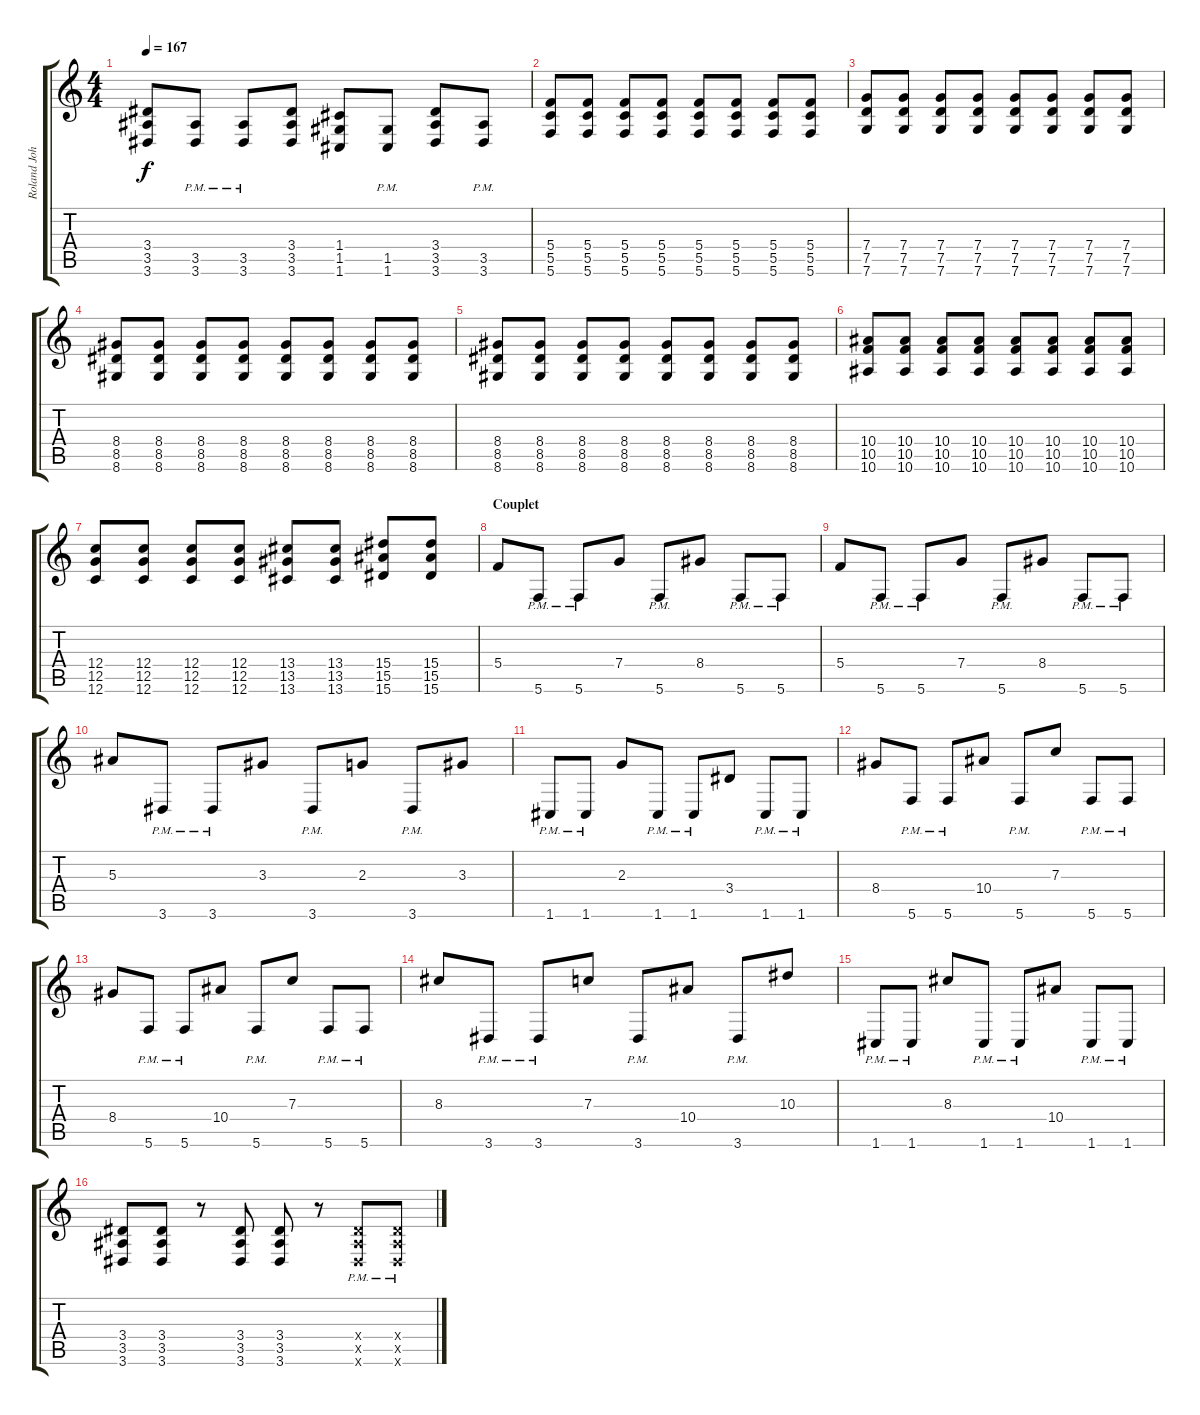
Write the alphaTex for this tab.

\track ("Roland Johansson" "Roland Joh") {instrument distortionguitar}
\staff {score tabs}
\tuning (D4 A3 F3 C3 G2 C2) {hide}
\ts (4 4)
\tempo 167
\clef g2
\ks c
(3.4 3.5 3.6).8{dy f} (3.5{pm} 3.6{pm}).8 (3.5{pm} 3.6{pm}).8 (3.4 3.5 3.6).8 (1.4 1.5 1.6).8 (1.5{pm} 1.6{pm}).8 (3.4 3.5 3.6).8 (3.5{pm} 3.6{pm}).8 |
(5.4 5.5 5.6).8 (5.4 5.5 5.6).8 (5.4 5.5 5.6).8 (5.4 5.5 5.6).8 (5.4 5.5 5.6).8 (5.4 5.5 5.6).8 (5.4 5.5 5.6).8 (5.4 5.5 5.6).8 |
(7.4 7.5 7.6).8 (7.4 7.5 7.6).8 (7.4 7.5 7.6).8 (7.4 7.5 7.6).8 (7.4 7.5 7.6).8 (7.4 7.5 7.6).8 (7.4 7.5 7.6).8 (7.4 7.5 7.6).8 |
(8.4 8.5 8.6).8 (8.4 8.5 8.6).8 (8.4 8.5 8.6).8 (8.4 8.5 8.6).8 (8.4 8.5 8.6).8 (8.4 8.5 8.6).8 (8.4 8.5 8.6).8 (8.4 8.5 8.6).8 |
(8.4 8.5 8.6).8 (8.4 8.5 8.6).8 (8.4 8.5 8.6).8 (8.4 8.5 8.6).8 (8.4 8.5 8.6).8 (8.4 8.5 8.6).8 (8.4 8.5 8.6).8 (8.4 8.5 8.6).8 |
(10.4 10.5 10.6).8 (10.4 10.5 10.6).8 (10.4 10.5 10.6).8 (10.4 10.5 10.6).8 (10.4 10.5 10.6).8 (10.4 10.5 10.6).8 (10.4 10.5 10.6).8 (10.4 10.5 10.6).8 |
(12.4 12.5 12.6).8 (12.4 12.5 12.6).8 (12.4 12.5 12.6).8 (12.4 12.5 12.6).8 (13.4 13.5 13.6).8 (13.4 13.5 13.6).8 (15.4 15.5 15.6).8 (15.4 15.5 15.6).8 |
\section ("" "Couplet")
5.4.8 5.6{pm}.8 5.6{pm}.8 7.4.8 5.6{pm}.8 8.4.8 5.6{pm}.8 5.6{pm}.8 |
5.4.8 5.6{pm}.8 5.6{pm}.8 7.4.8 5.6{pm}.8 8.4.8 5.6{pm}.8 5.6{pm}.8 |
5.3.8 3.6{pm}.8 3.6{pm}.8 3.3.8 3.6{pm}.8 2.3.8 3.6{pm}.8 3.3.8 |
1.6{pm}.8 1.6{pm}.8 2.3.8 1.6{pm}.8 1.6{pm}.8 3.4.8 1.6{pm}.8 1.6{pm}.8 |
8.4.8 5.6{pm}.8 5.6{pm}.8 10.4.8 5.6{pm}.8 7.3.8 5.6{pm}.8 5.6{pm}.8 |
8.4.8 5.6{pm}.8 5.6{pm}.8 10.4.8 5.6{pm}.8 7.3.8 5.6{pm}.8 5.6{pm}.8 |
8.3.8 3.6{pm}.8 3.6{pm}.8 7.3.8 3.6{pm}.8 10.4.8 3.6{pm}.8 10.3.8 |
1.6{pm}.8 1.6{pm}.8 8.3.8 1.6{pm}.8 1.6{pm}.8 10.4.8 1.6{pm}.8 1.6{pm}.8 |
(3.4 3.5 3.6).8 (3.4 3.5 3.6).8 r.8 (3.4 3.5 3.6).8 (3.4 3.5 3.6).8 r.8 (3.4{pm x} 3.5{pm x} 3.6{pm x}).8 (3.4{pm x} 3.5{pm x} 3.6{pm x}).8
